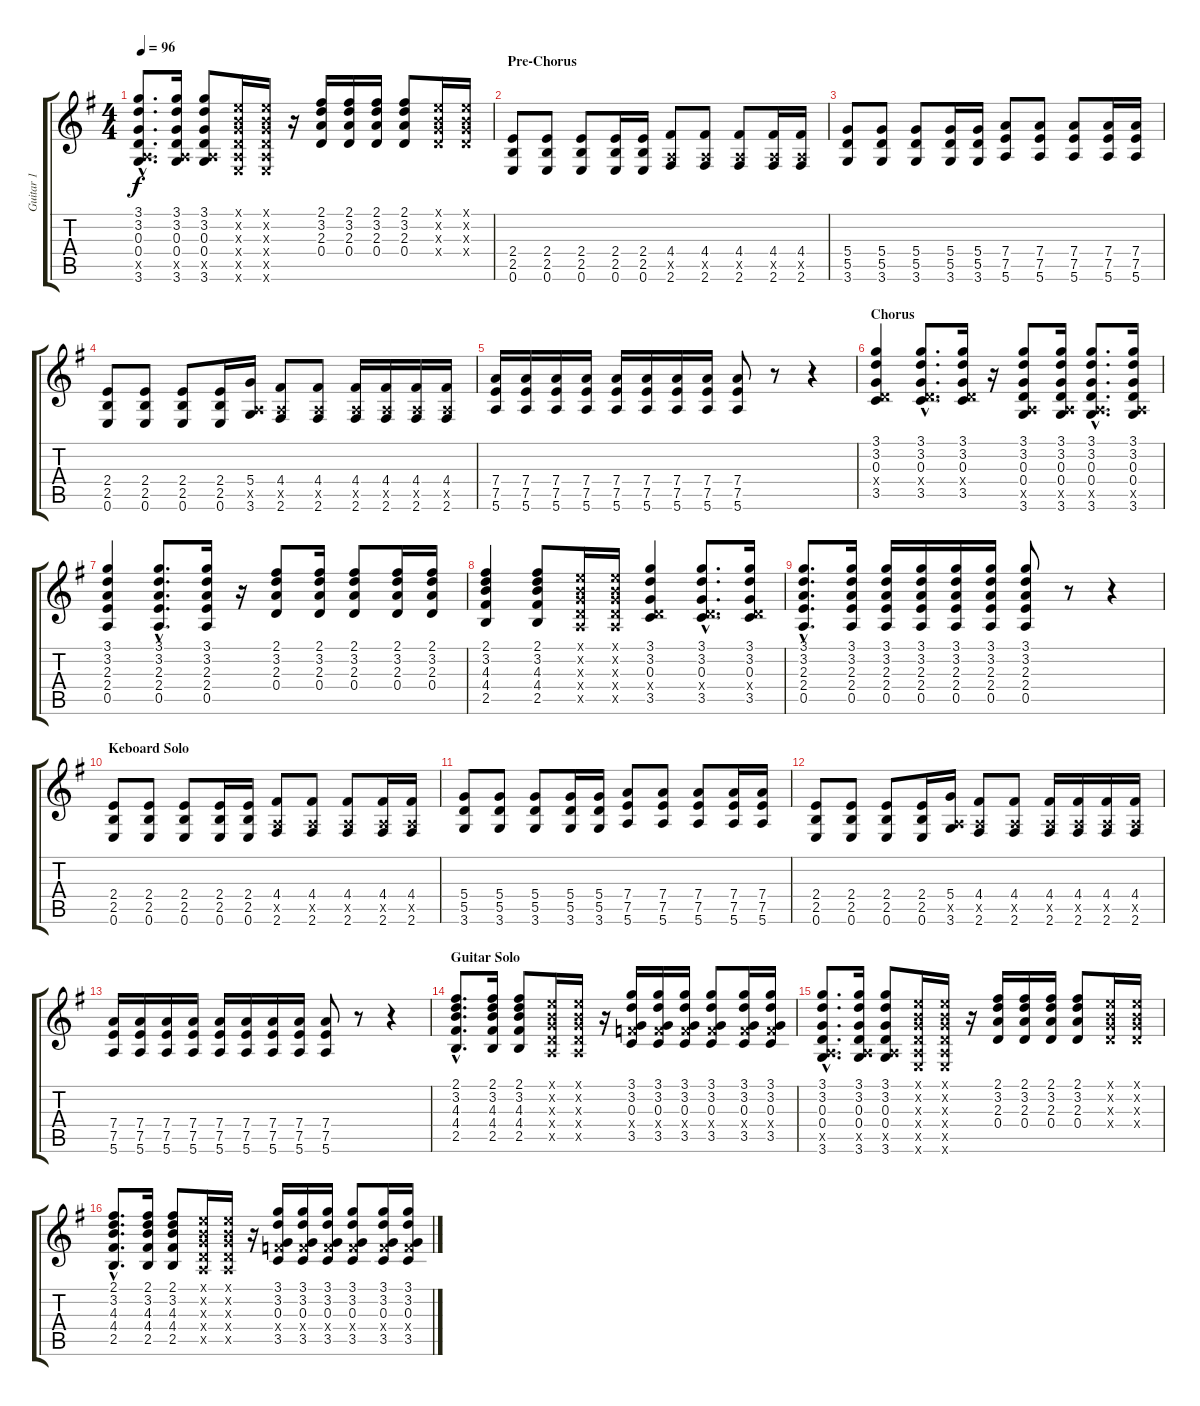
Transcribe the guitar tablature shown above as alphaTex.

\track ("Guitar 1" "Guitar 1") {instrument distortionguitar}
\staff {score tabs}
\tuning (E4 B3 G3 D3 A2 E2) {hide}
\ts (4 4)
\tempo 96
\clef g2
\ks g
(3.1{hac} 3.2{hac} 0.3{hac} 0.4{hac} 0.5{hac x} 3.6{hac}).8{d dy f} (3.1 3.2 0.3 0.4 0.5{x} 3.6).16 (3.1 3.2 0.3 0.4 0.5{x} 3.6).8 (0.1{x} 0.2{x} 0.3{x} 0.4{x} 0.5{x} 0.6{x}).16 (0.1{x} 0.2{x} 0.3{x} 0.4{x} 0.5{x} 0.6{x}).16 r.16 (2.1 3.2 2.3 0.4).16 (2.1 3.2 2.3 0.4).16 (2.1 3.2 2.3 0.4).16 (2.1 3.2 2.3 0.4).8 (0.1{x} 0.2{x} 0.3{x} 0.4{x}).16 (0.1{x} 0.2{x} 0.3{x} 0.4{x}).16 |
\section ("" "Pre-Chorus")
(2.4 2.5 0.6).8 (2.4 2.5 0.6).8 (2.4 2.5 0.6).8 (2.4 2.5 0.6).16 (2.4 2.5 0.6).16 (4.4 0.5{x} 2.6).8 (4.4 0.5{x} 2.6).8 (4.4 0.5{x} 2.6).8 (4.4 0.5{x} 2.6).16 (4.4 0.5{x} 2.6).16 |
(5.4 5.5 3.6).8 (5.4 5.5 3.6).8 (5.4 5.5 3.6).8 (5.4 5.5 3.6).16 (5.4 5.5 3.6).16 (7.4 7.5 5.6).8 (7.4 7.5 5.6).8 (7.4 7.5 5.6).8 (7.4 7.5 5.6).16 (7.4 7.5 5.6).16 |
(2.4 2.5 0.6).8 (2.4 2.5 0.6).8 (2.4 2.5 0.6).8 (2.4 2.5 0.6).16 (5.4 0.5{x} 3.6).16 (4.4 0.5{x} 2.6).8 (4.4 0.5{x} 2.6).8 (4.4 0.5{x} 2.6).16 (4.4 0.5{x} 2.6).16 (4.4 0.5{x} 2.6).16 (4.4 0.5{x} 2.6).16 |
(7.4 7.5 5.6).16 (7.4 7.5 5.6).16 (7.4 7.5 5.6).16 (7.4 7.5 5.6).16 (7.4 7.5 5.6).16 (7.4 7.5 5.6).16 (7.4 7.5 5.6).16 (7.4 7.5 5.6).16 (7.4 7.5 5.6).8 r.8 r.4 |
\section ("" "Chorus")
(3.1 3.2 0.3 0.4{x} 3.5).4 (3.1{hac} 3.2{hac} 0.3{hac} 0.4{hac x} 3.5{hac}).8{d} (3.1 3.2 0.3 0.4{x} 3.5).16 r.16 (3.1 3.2 0.3 0.4 0.5{x} 3.6).8 (3.1 3.2 0.3 0.4 0.5{x} 3.6).16 (3.1{hac} 3.2{hac} 0.3{hac} 0.4{hac} 0.5{hac x} 3.6{hac}).8{d} (3.1 3.2 0.3 0.4 0.5{x} 3.6).16 |
(3.1 3.2 2.3 2.4 0.5).4 (3.1{hac} 3.2{hac} 2.3{hac} 2.4{hac} 0.5{hac}).8{d} (3.1 3.2 2.3 2.4 0.5).16 r.16 (2.1 3.2 2.3 0.4).8 (2.1 3.2 2.3 0.4).16 (2.1 3.2 2.3 0.4).8 (2.1 3.2 2.3 0.4).16 (2.1 3.2 2.3 0.4).16 |
(2.1 3.2 4.3 4.4 2.5).4 (2.1 3.2 4.3 4.4 2.5).8 (0.1{x} 0.2{x} 0.3{x} 0.4{x} 0.5{x}).16 (0.1{x} 0.2{x} 0.3{x} 0.4{x} 0.5{x}).16 (3.1 3.2 0.3 0.4{x} 3.5).4 (3.1{hac} 3.2{hac} 0.3{hac} 0.4{hac x} 3.5{hac}).8{d} (3.1 3.2 0.3 0.4{x} 3.5).16 |
(3.1{hac} 3.2{hac} 2.3{hac} 2.4{hac} 0.5{hac}).8{d} (3.1 3.2 2.3 2.4 0.5).16 (3.1 3.2 2.3 2.4 0.5).16 (3.1 3.2 2.3 2.4 0.5).16 (3.1 3.2 2.3 2.4 0.5).16 (3.1 3.2 2.3 2.4 0.5).16 (3.1 3.2 2.3 2.4 0.5).8 r.8 r.4 |
\section ("" "Keboard Solo")
(2.4 2.5 0.6).8 (2.4 2.5 0.6).8 (2.4 2.5 0.6).8 (2.4 2.5 0.6).16 (2.4 2.5 0.6).16 (4.4 0.5{x} 2.6).8 (4.4 0.5{x} 2.6).8 (4.4 0.5{x} 2.6).8 (4.4 0.5{x} 2.6).16 (4.4 0.5{x} 2.6).16 |
(5.4 5.5 3.6).8 (5.4 5.5 3.6).8 (5.4 5.5 3.6).8 (5.4 5.5 3.6).16 (5.4 5.5 3.6).16 (7.4 7.5 5.6).8 (7.4 7.5 5.6).8 (7.4 7.5 5.6).8 (7.4 7.5 5.6).16 (7.4 7.5 5.6).16 |
(2.4 2.5 0.6).8 (2.4 2.5 0.6).8 (2.4 2.5 0.6).8 (2.4 2.5 0.6).16 (5.4 0.5{x} 3.6).16 (4.4 0.5{x} 2.6).8 (4.4 0.5{x} 2.6).8 (4.4 0.5{x} 2.6).16 (4.4 0.5{x} 2.6).16 (4.4 0.5{x} 2.6).16 (4.4 0.5{x} 2.6).16 |
(7.4 7.5 5.6).16 (7.4 7.5 5.6).16 (7.4 7.5 5.6).16 (7.4 7.5 5.6).16 (7.4 7.5 5.6).16 (7.4 7.5 5.6).16 (7.4 7.5 5.6).16 (7.4 7.5 5.6).16 (7.4 7.5 5.6).8 r.8 r.4 |
\section ("" "Guitar Solo")
(2.1{hac} 3.2{hac} 4.3{hac} 4.4{hac} 2.5{hac}).8{d} (2.1 3.2 4.3 4.4 2.5).16 (2.1 3.2 4.3 4.4 2.5).8 (0.1{x} 0.2{x} 0.3{x} 0.4{x} 0.5{x}).16 (0.1{x} 0.2{x} 0.3{x} 0.4{x} 0.5{x}).16 r.16 (3.1 3.2 0.3 3.4{x} 3.5).16 (3.1 3.2 0.3 3.4{x} 3.5).16 (3.1 3.2 0.3 3.4{x} 3.5).16 (3.1 3.2 0.3 3.4{x} 3.5).8 (3.1 3.2 0.3 3.4{x} 3.5).16 (3.1 3.2 0.3 3.4{x} 3.5).16 |
(3.1{hac} 3.2{hac} 0.3{hac} 0.4{hac} 0.5{hac x} 3.6{hac}).8{d} (3.1 3.2 0.3 0.4 0.5{x} 3.6).16 (3.1 3.2 0.3 0.4 0.5{x} 3.6).8 (0.1{x} 0.2{x} 0.3{x} 0.4{x} 0.5{x} 0.6{x}).16 (0.1{x} 0.2{x} 0.3{x} 0.4{x} 0.5{x} 0.6{x}).16 r.16 (2.1 3.2 2.3 0.4).16 (2.1 3.2 2.3 0.4).16 (2.1 3.2 2.3 0.4).16 (2.1 3.2 2.3 0.4).8 (0.1{x} 0.2{x} 0.3{x} 0.4{x}).16 (0.1{x} 0.2{x} 0.3{x} 0.4{x}).16 |
(2.1{hac} 3.2{hac} 4.3{hac} 4.4{hac} 2.5{hac}).8{d} (2.1 3.2 4.3 4.4 2.5).16 (2.1 3.2 4.3 4.4 2.5).8 (0.1{x} 0.2{x} 0.3{x} 0.4{x} 0.5{x}).16 (0.1{x} 0.2{x} 0.3{x} 0.4{x} 0.5{x}).16 r.16 (3.1 3.2 0.3 3.4{x} 3.5).16 (3.1 3.2 0.3 3.4{x} 3.5).16 (3.1 3.2 0.3 3.4{x} 3.5).16 (3.1 3.2 0.3 3.4{x} 3.5).8 (3.1 3.2 0.3 3.4{x} 3.5).16 (3.1 3.2 0.3 3.4{x} 3.5).16
